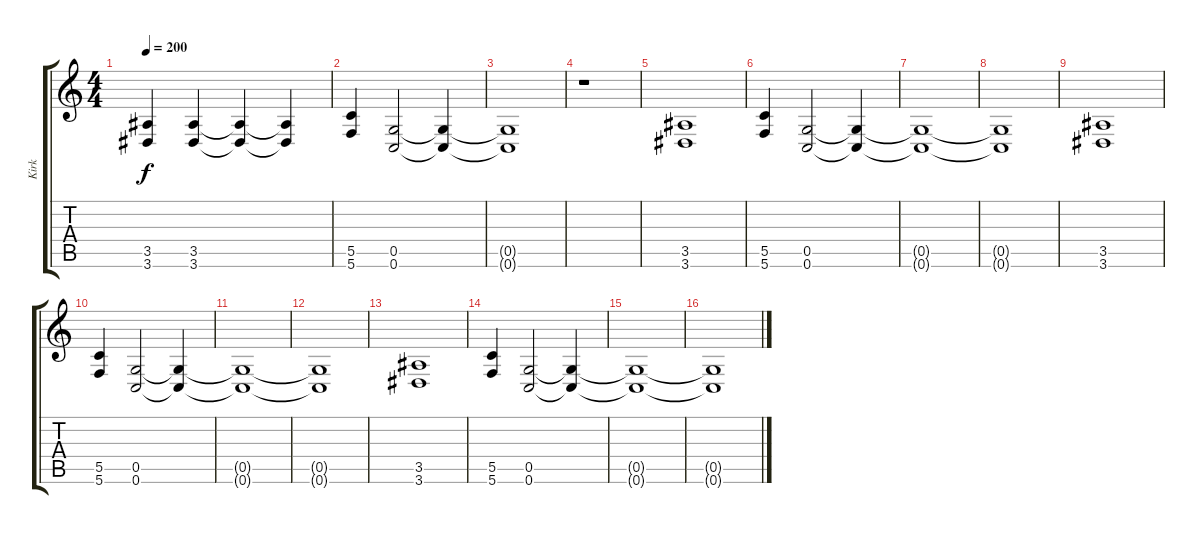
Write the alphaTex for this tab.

\track ("Kirk" "Kirk") {instrument overdrivenguitar}
\staff {score tabs}
\tuning (D4 A3 F3 C3 G2 C2) {hide}
\ts (4 4)
\tempo 200
\clef g2
\ks c
(3.5 3.6).4{dy f} (3.5 3.6).4 (3.5{t} 3.6{t}).4 (3.5{t} 3.6{t}).4 |
(5.5 5.6).4 (0.5 0.6).2 (0.5{t} 0.6{t}).4 |
(0.5{t} 0.6{t}).1 |
r.1 |
(3.5 3.6).1 |
(5.5 5.6).4 (0.5 0.6).2 (0.5{t} 0.6{t}).4 |
(0.5{t} 0.6{t}).1 |
(0.5{t} 0.6{t}).1 |
(3.5 3.6).1 |
(5.5 5.6).4 (0.5 0.6).2 (0.5{t} 0.6{t}).4 |
(0.5{t} 0.6{t}).1 |
(0.5{t} 0.6{t}).1 |
(3.5 3.6).1 |
(5.5 5.6).4 (0.5 0.6).2 (0.5{t} 0.6{t}).4 |
(0.5{t} 0.6{t}).1 |
(0.5{t} 0.6{t}).1
